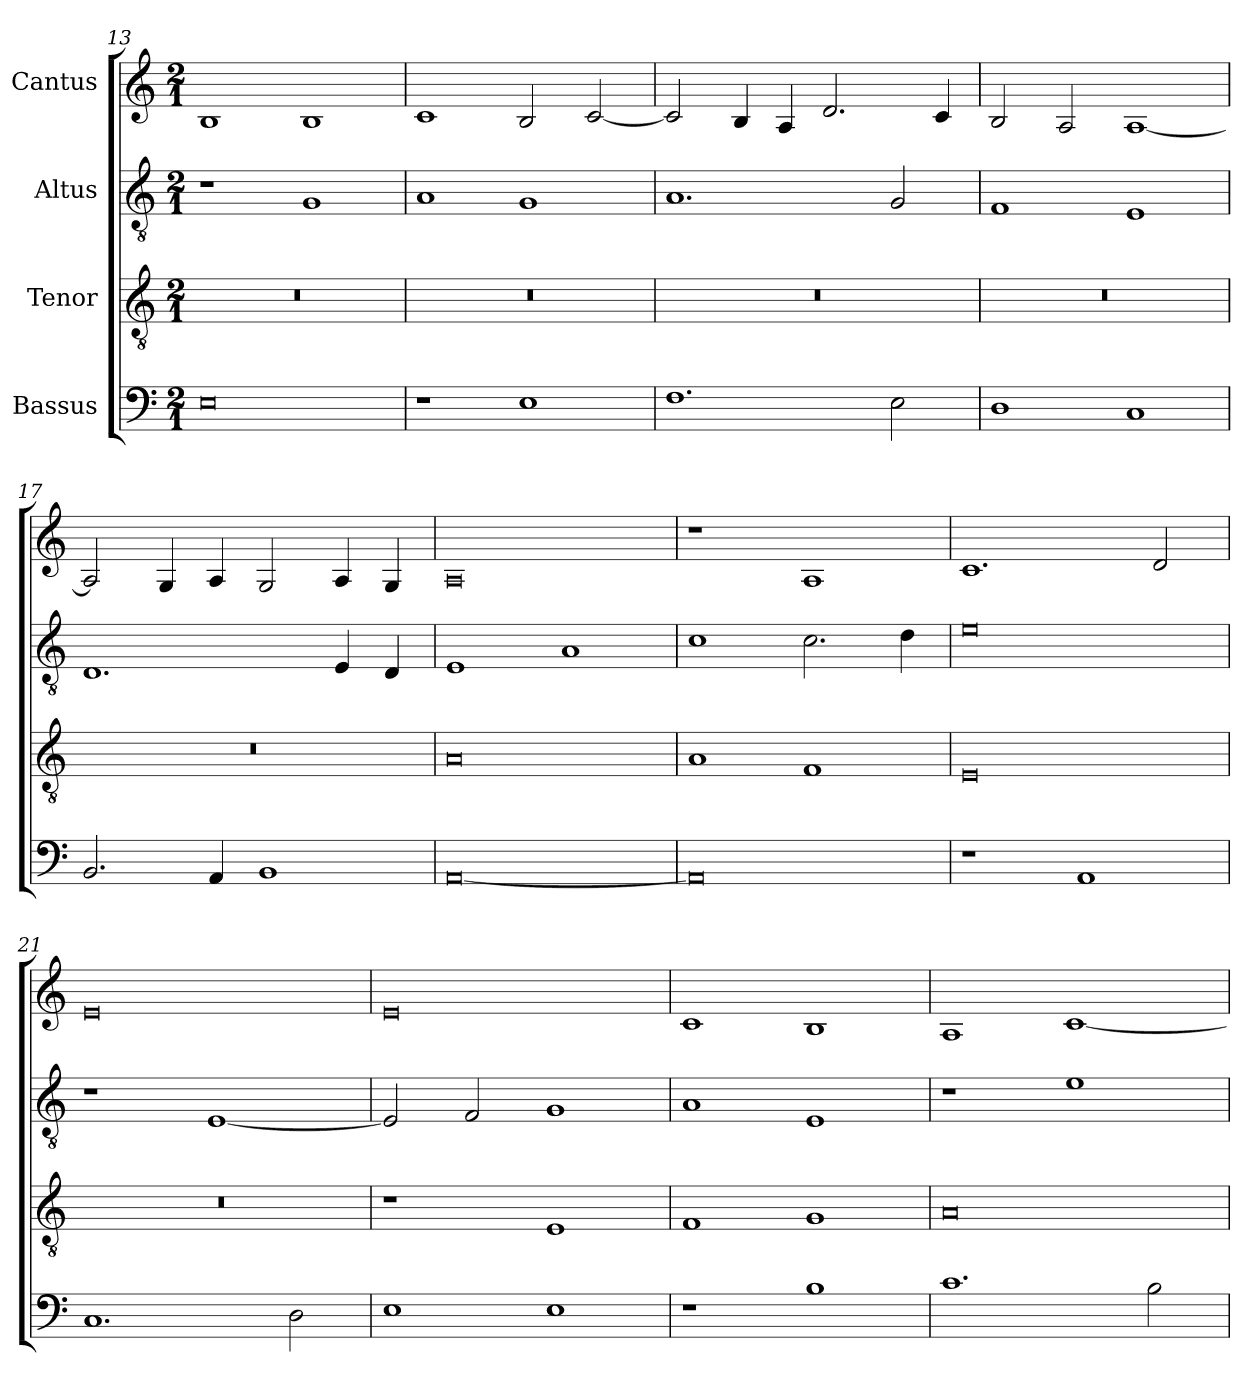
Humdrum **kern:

**kern	**kern	**kern	**kern
*part4	*part3	*part2	*part1
*staff4	*staff3	*staff2	*staff1
*I"Bassus	*I"Tenor	*I"Altus	*I"Cantus
!!LO:LB:g=z
*clefF4	*clefGv2	*clefGv2	*clefG2
*	*ITrd7c12	*ITrd7c12	*
*k[]	*k[]	*k[]	*k[]
*C:	*C:	*C:	*C:
*M2/1	*M2/1	*M2/1	*M2/1
=13	=13	=13	=13
!	!LO:N:vis=1	!	!
0Ei	0r	1r	1Bi
.	.	1GGi	1Bi
=14	=14	=14	=14
!	!LO:N:vis=1	!	!
1r	0r	1AAi	1ci
1Ei	.	1GGi	2Bi/
.	.	.	[<2ci/
=15	=15	=15	=15
!	!LO:N:vis=1	!	!
1.Fi	0r	1.AAi	2ci/]
.	.	.	4Bi/
.	.	.	4Ai/
.	.	.	2.di/
2Ei\	.	2GGi/	.
.	.	.	4ci/
=16	=16	=16	=16
!	!LO:N:vis=1	!	!
1Di	0r	1FFi	2Bi/
.	.	.	2Ai/
1Ci	.	1EEi	[<1Ai
=17	=17	=17	=17
!	!LO:N:vis=1	!	!
2.BBi/	0r	1.DDi	2Ai/]
.	.	.	4Gi/
4AAi/	.	.	4Ai/
1BBi	.	.	2Gi/
.	.	4EEi/	4Ai/
.	.	4DDi/	4Gi/
=18	=18	=18	=18
[<0AAi	0AAi	1EEi	0Ai
.	.	1AAi	.
!!LO:LB:g=z
=19	=19	=19	=19
0AAi]	1AAi	1Ci	1r
.	1FFi	2.Ci\	1Ai
.	.	4Di\	.
=20	=20	=20	=20
1r	0EEi	0Ei	1.ci
1AAi	.	.	.
.	.	.	2di/
=21	=21	=21	=21
!	!LO:N:vis=1	!	!
1.Ci	0r	1r	0ei
.	.	[<1EEi	.
2Di\	.	.	.
=22	=22	=22	=22
1Ei	1r	2EEi/]	0ei
.	.	2FFi/	.
1Ei	1EEi	1GGi	.
=23	=23	=23	=23
1r	1FFi	1AAi	1ci
1Bi	1GGi	1EEi	1Bi
=24	=24	=24	=24
1.ci	0AAi	1r	1Ai
.	.	1Ei	[<1ci
2Bi\	.	.	.
=	=	=	=
*-	*-	*-	*-
